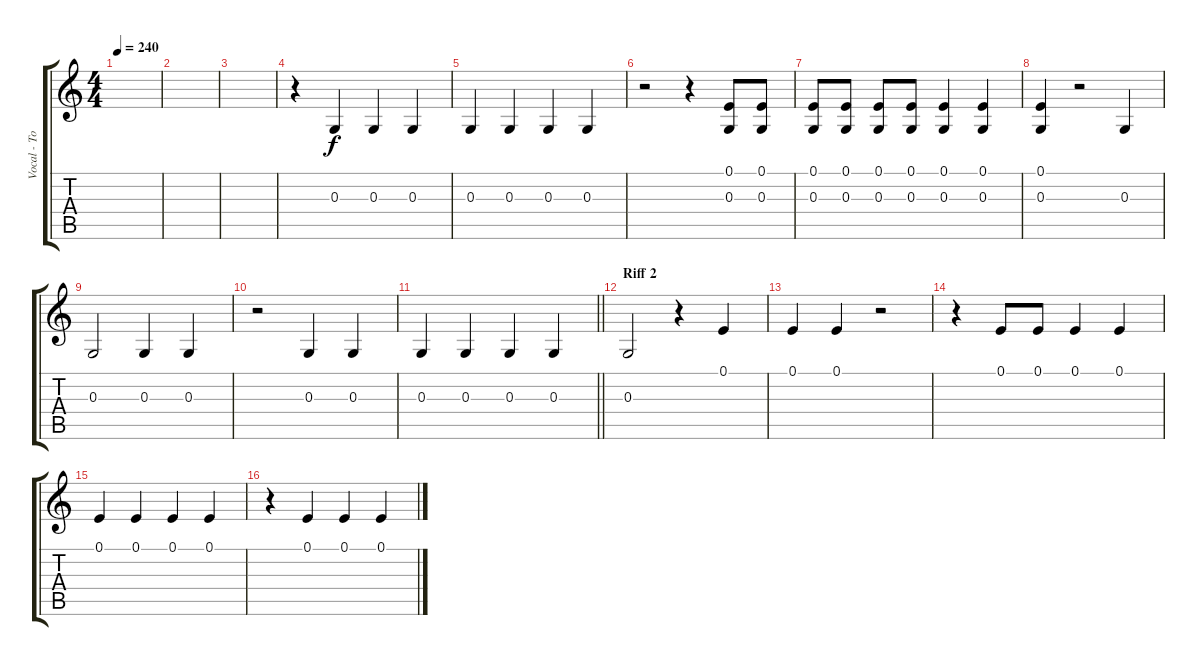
\track ("Vocal - Tony Martinez" "Vocal - To") {instrument gunshot}
\staff {score tabs}
\tuning (E4 B3 G3 D3 A2 E2) {hide}
\ts (4 4)
\tempo 240
\clef g2
\ks c
|
|
|
r.4 0.3.4 0.3.4 0.3.4 |
0.3.4 0.3.4 0.3.4 0.3.4 |
r.2 r.4 (0.1 0.3).8 (0.1 0.3).8 |
(0.1 0.3).8 (0.1 0.3).8 (0.1 0.3).8 (0.1 0.3).8 (0.1 0.3).4 (0.1 0.3).4 |
(0.1 0.3).4 r.2 0.3.4 |
0.3.2 0.3.4 0.3.4 |
r.2 0.3.4 0.3.4 |
\barLineRight lightlight
0.3.4 0.3.4 0.3.4 0.3.4 |
\section ("" "Riff 2")
0.3.2 r.4 0.1.4 |
0.1.4 0.1.4 r.2 |
r.4 0.1.8 0.1.8 0.1.4 0.1.4 |
0.1.4 0.1.4 0.1.4 0.1.4 |
r.4 0.1.4 0.1.4 0.1.4
